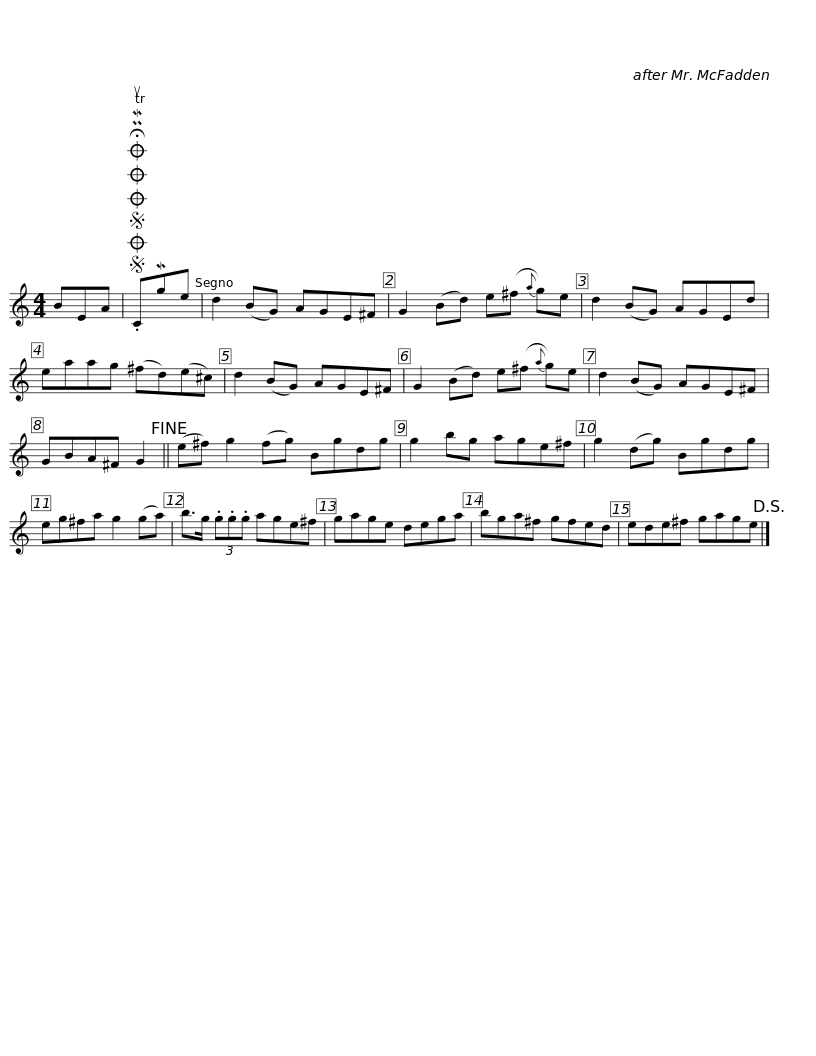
X:1
L:1/8
M:4/4
I:linebreak $
K:C
V:1 treble
V:1
 BEA |SOSOOO .!fermata!PMTuCMge | d2 (BG) AGE^F | G2 (Bd) e(^f{a} g)e | d2 (BG) AGEd | %5
 eaag (^fd)(e^c) | d2 (BG) AGE^F |$ G2 (Bd) e(^f{a} g)e | d2 (BG) AGE^F | GBA^F G2!fine! || %10
 (e^f) g2 (fg) Bgdg | g2 bg age^f | g2 (dg) Bgdg |$ eg^fa g2 (ga) | b>g (3.g.g.g age^f | %15
 gage dega | bga^f gfed | ede^f gage!D.S.! |] %18
